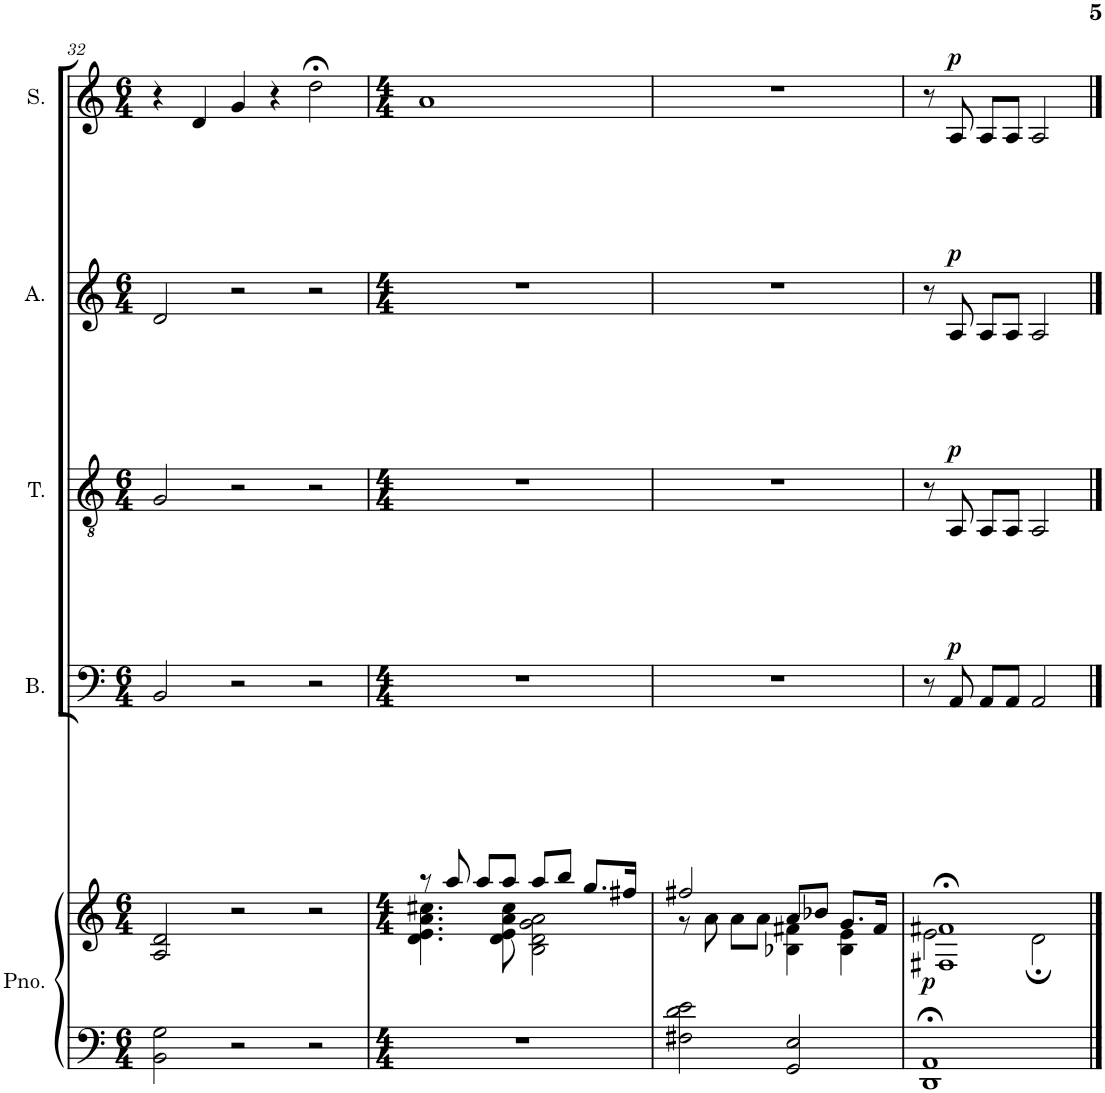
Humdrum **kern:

**kern	**kern	**dynam	**kern	**dynam	**kern	**dynam	**kern	**dynam	**kern	**dynam
*part5	*part5	*part5	*part4	*part4	*part3	*part3	*part2	*part2	*part1	*part1
*staff6	*staff5	*staff5/6	*staff4	*staff4	*staff3	*staff3	*staff2	*staff2	*staff1	*staff1
*I"Piano	*	*	*I"Bass	*	*I"Tenor	*	*I"Alto	*	*I"Soprano	*
*I'Pno.	*	*	*I'B.	*	*I'T.	*	*I'A.	*	*I'S.	*
!!LO:PB:g=z
*clefF4	*clefG2	*	*clefF4	*	*clefGv2	*	*clefG2	*	*clefG2	*
*k[]	*k[]	*	*k[]	*	*k[]	*	*k[]	*	*k[]	*
*M6/4	*M6/4	*	*M6/4	*	*M6/4	*	*M6/4	*	*M6/4	*
=32	=32	=32	=32	=32	=32	=32	=32	=32	=32	=32
2BB\ 2G\	2A/ 2d/	.	2BB/	.	2G/	.	2d/	.	4r	.
.	.	.	.	.	.	.	.	.	4d/	.
2r	2r	.	2r	.	2r	.	2r	.	4g/	.
.	.	.	.	.	.	.	.	.	4r	.
2r	2r	.	2r	.	2r	.	2r	.	2dd;<\	.
=33	=33	=33	=33	=33	=33	=33	=33	=33	=33	=33
*M4/4	*M4/4	*	*M4/4	*	*M4/4	*	*M4/4	*	*M4/4	*
*	*^	*	*	*	*	*	*	*	*	*
1r	8r	4.d\ 4.e\ 4.a\ 4.cc#X\	.	1r	.	1r	.	1r	.	1a	.
.	8aa/	.	.	.	.	.	.	.	.	.	.
.	8aa/L	.	.	.	.	.	.	.	.	.	.
.	8aa/J	8d\ 8e\ 8a\ 8cc#\	.	.	.	.	.	.	.	.	.
.	8aa/L	2B\ 2d\ 2g\ 2a\	.	.	.	.	.	.	.	.	.
.	8bb/J	.	.	.	.	.	.	.	.	.	.
.	8.gg/L	.	.	.	.	.	.	.	.	.	.
.	16ff#X/Jk	.	.	.	.	.	.	.	.	.	.
=34	=34	=34	=34	=34	=34	=34	=34	=34	=34	=34	=34
2F#X\ 2d\ 2e\	2ff#X/	8r	.	1r	.	1r	.	1r	.	1r	.
.	.	8a\	.	.	.	.	.	.	.	.	.
.	.	8a\L	.	.	.	.	.	.	.	.	.
.	.	8a\J	.	.	.	.	.	.	.	.	.
2GG/ 2E/	8a/L	4B-X\ 4f#X\	.	.	.	.	.	.	.	.	.
.	8b-X/J	.	.	.	.	.	.	.	.	.	.
.	8.g/L	4B-\ 4e\	.	.	.	.	.	.	.	.	.
.	16f#/Jk	.	.	.	.	.	.	.	.	.	.
=35	=35	=35	=35	=35	=35	=35	=35	=35	=35	=35	=35
!	!	!	!LO:DY:b	!	!	!	!	!	!	!	!
1DD;< 1AA;<	1F#X;< 1f#X;<	2e\	p	8r	.	8r	.	8r	.	8r	.
!	!	!	!	!	!LO:DY:a	!	!LO:DY:a	!	!LO:DY:a	!	!LO:DY:a
.	.	.	.	8AA/	p	8AA/	p	8A/	p	8A/	p
.	.	.	.	8AA/L	.	8AA/L	.	8A/L	.	8A/L	.
.	.	.	.	8AA/J	.	8AA/J	.	8A/J	.	8A/J	.
.	.	2d;\	.	2AA/	.	2AA/	.	2A/	.	2A/	.
*	*v	*v	*	*	*	*	*	*	*	*	*
==	==	==	==	==	==	==	==	==	==	==
*-	*-	*-	*-	*-	*-	*-	*-	*-	*-	*-
